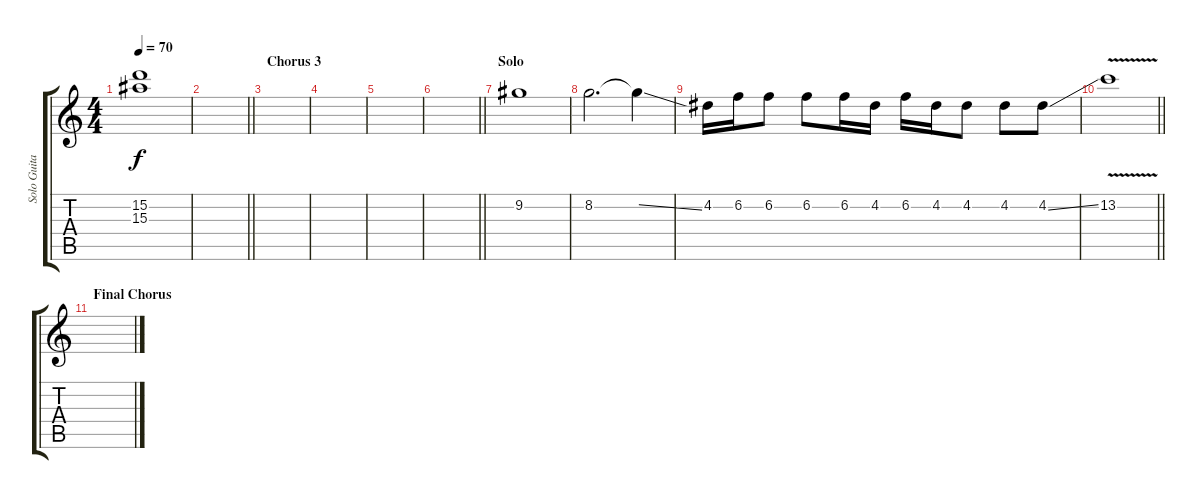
\track ("Solo Guitar" "Solo Guita") {instrument distortionguitar}
\staff {score tabs}
\tuning (E4 B3 G3 D3 A2 E2) {hide}
\ts (4 4)
\tempo 70
\clef g2
\ks c
(15.2 15.3).1{dy f} |
\barLineRight lightlight
|
\section ("" "Chorus 3")
|
|
|
\barLineRight lightlight
|
\section ("" "Solo")
9.2.1{volume 14} |
8.2.2{d} 8.2{ss t}.4 |
4.2.16 6.2.16 6.2.8 6.2.8 6.2.16 4.2.16 6.2.16 4.2.16 4.2.8 4.2.8 4.2{ss}.8 |
\barLineRight lightlight
13.2{v}.1 |
\section ("" "Final Chorus")
